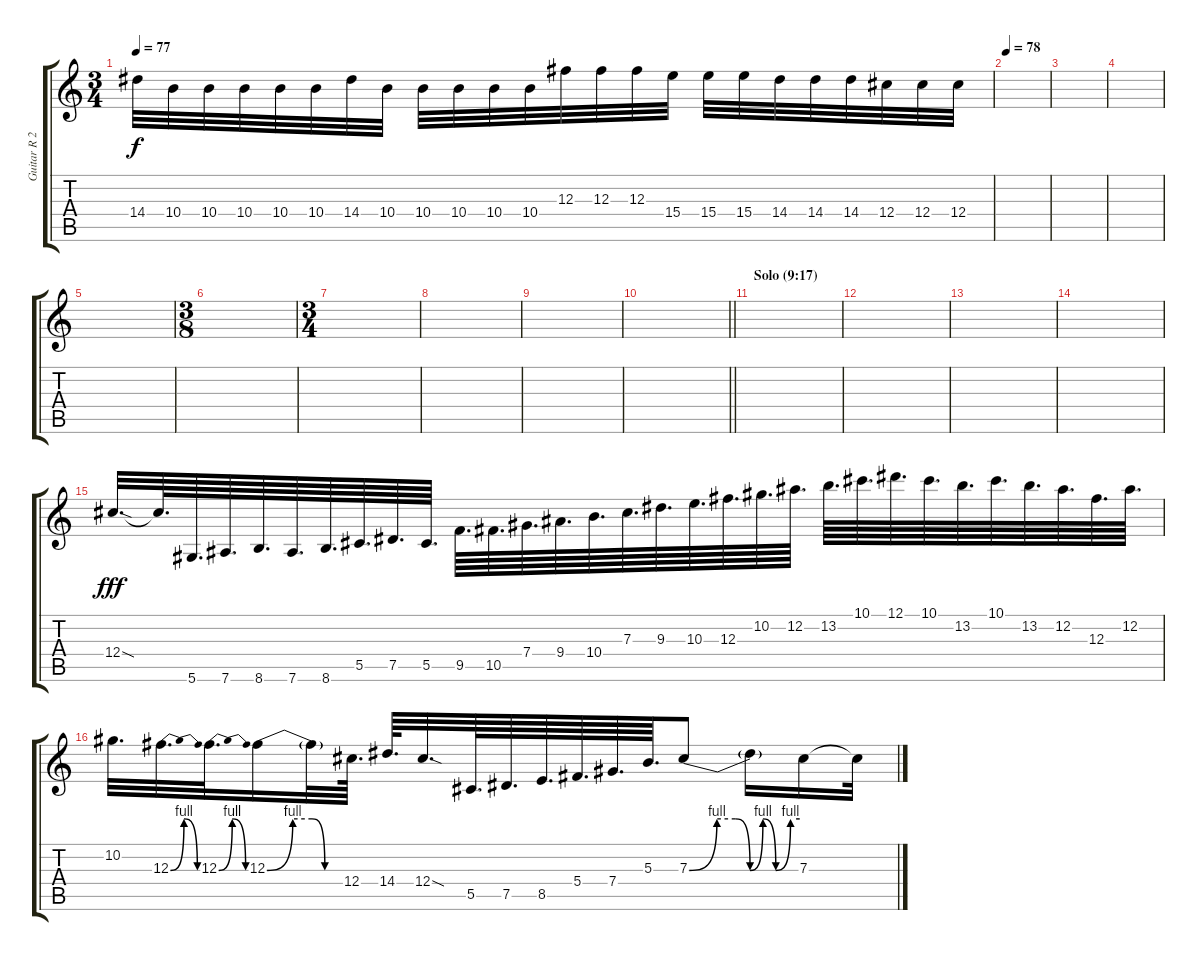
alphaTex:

\track ("Guitar R 2" "Guitar R 2") {instrument overdrivenguitar}
\staff {score tabs}
\tuning (Eb4 Bb3 Gb3 Db3 Ab2 Eb2) {hide}
\ts (3 4)
\tempo 77
\clef g2
\ks c
14.4.32{dy f} 10.4.32 10.4.32 10.4.32 10.4.32 10.4.32 14.4.32 10.4.32 10.4.32 10.4.32 10.4.32 10.4.32 12.3.32 12.3.32 12.3.32 15.4.32 15.4.32 15.4.32 14.4.32 14.4.32 14.4.32 12.4.32 12.4.32 12.4.32 |
\tempo 78
|
|
|
|
\ts (3 8)
|
\ts (3 4)
|
|
|
\barLineRight lightlight
|
\section ("" "Solo (9:17)")
|
|
|
|
12.4{sod}.32{d dy fff} 12.4{t}.64{d} 5.6.64{d} 7.6.64{d} 8.6.64{d} 7.6.64{d} 8.6.64{d} 5.5.64{d} 7.5.64{d} 5.5.64{d} 9.5.64{d} 10.5.64{d} 7.4.64{d} 9.4.64{d} 10.4.64{d} 7.3.64{d} 9.3.64{d} 10.3.64{d} 12.3.64{d} 10.2.64{d} 12.2.64{d} 13.2.64{d} 10.1.64{d} 12.1.64{d} 10.1.64{d} 13.2.64{d} 10.1.64{d} 13.2.64{d} 12.2.64{d} 12.3.64{d} 12.2.64{d} |
10.2.32{d} 12.3{be (bendrelease 0 0 30 4 55 4 60 0)}.32{d} 12.3{be (bendrelease 0 0 30 4 55 4 60 0)}.32{d} 12.3{be (custom 0 0 20 4 35 4 45 0 60 0)}.16 12.3{t}.32 12.4.64{d} 14.4.64{d} 12.4{sod}.32{d} 5.5.64{d} 7.5.64{d} 8.5.64{d} 5.4.64{d} 7.4.64{d} 5.3.64{d} 7.3{be (custom 0 0 15 4 25 4 33 0 40 4 47 0 55 4 60 4)}.8 7.3{t}.16 7.3.16 7.3{t}.32
